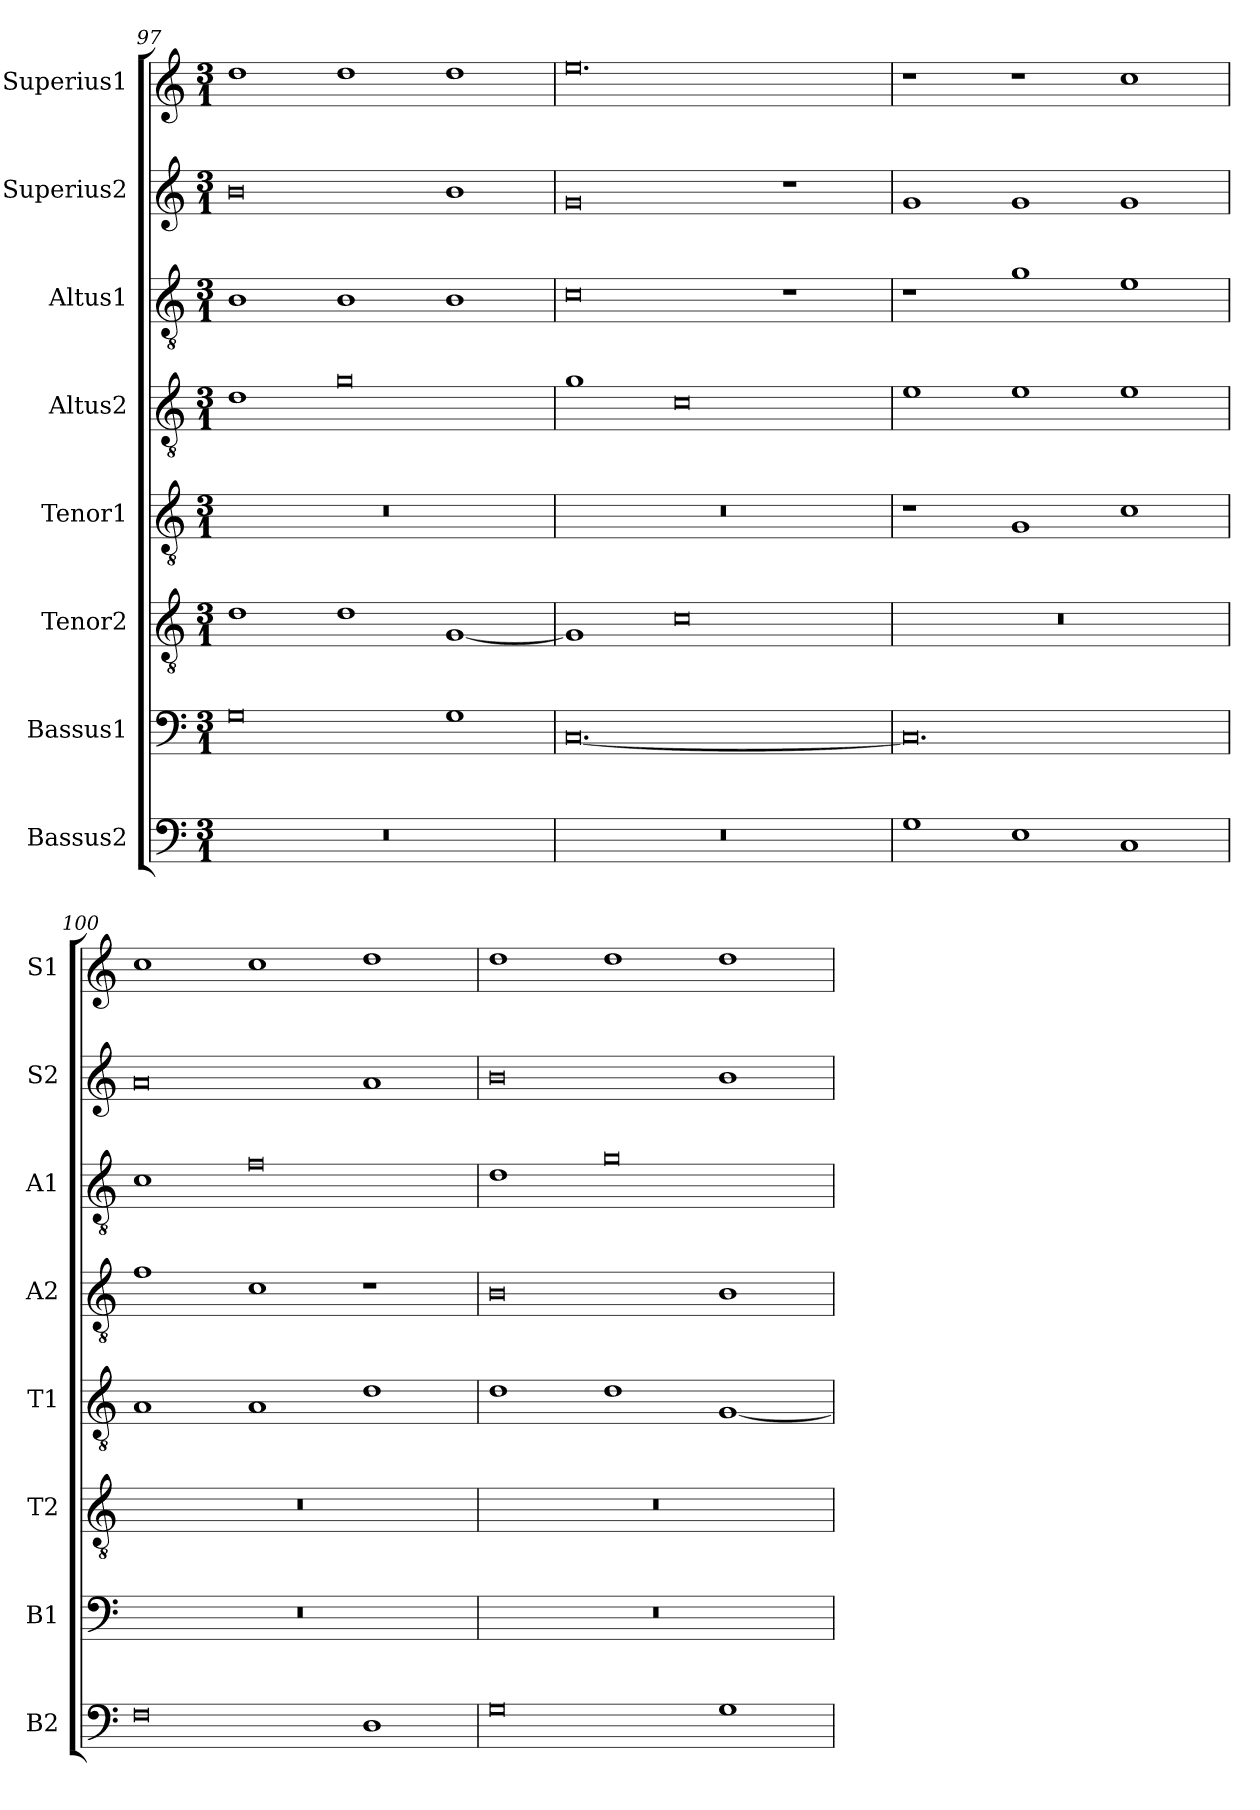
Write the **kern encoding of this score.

**kern	**kern	**kern	**kern	**kern	**kern	**kern	**kern
*part8	*part7	*part6	*part5	*part4	*part3	*part2	*part1
*staff8	*staff7	*staff6	*staff5	*staff4	*staff3	*staff2	*staff1
*I"Bassus2	*I"Bassus1	*I"Tenor2	*I"Tenor1	*I"Altus2	*I"Altus1	*I"Superius2	*I"Superius1
*I'B2	*I'B1	*I'T2	*I'T1	*I'A2	*I'A1	*I'S2	*I'S1
*clefF4	*clefF4	*clefGv2	*clefGv2	*clefGv2	*clefGv2	*clefG2	*clefG2
*k[]	*k[]	*k[]	*k[]	*k[]	*k[]	*k[]	*k[]
*M3/1	*M3/1	*M3/1	*M3/1	*M3/1	*M3/1	*M3/1	*M3/1
=97	=97	=97	=97	=97	=97	=97	=97
0.r	0G	1d	0.r	1d	1B	0b	1dd
.	.	1d	.	0g	1B	.	1dd
.	1G	[1G	.	.	1B	1b	1dd
=98	=98	=98	=98	=98	=98	=98	=98
0.r	[0.C	1G]	0.r	1g	0c	0g	0.ee
.	.	0c	.	0c	.	.	.
.	.	.	.	.	1r	1r	.
=99	=99	=99	=99	=99	=99	=99	=99
1G	0.C]	0.r	1r	1e	1r	1g	1r
1E	.	.	1G	1e	1g	1g	1r
1C	.	.	1c	1e	1e	1g	1cc
=100	=100	=100	=100	=100	=100	=100	=100
0F	0.r	0.r	1A	1f	1c	0a	1cc
.	.	.	1A	1c	0f	.	1cc
1D	.	.	1d	1r	.	1a	1dd
=101	=101	=101	=101	=101	=101	=101	=101
0G	0.r	0.r	1d	0B	1d	0b	1dd
.	.	.	1d	.	0g	.	1dd
1G	.	.	[1G	1B	.	1b	1dd
=	=	=	=	=	=	=	=
*-	*-	*-	*-	*-	*-	*-	*-
